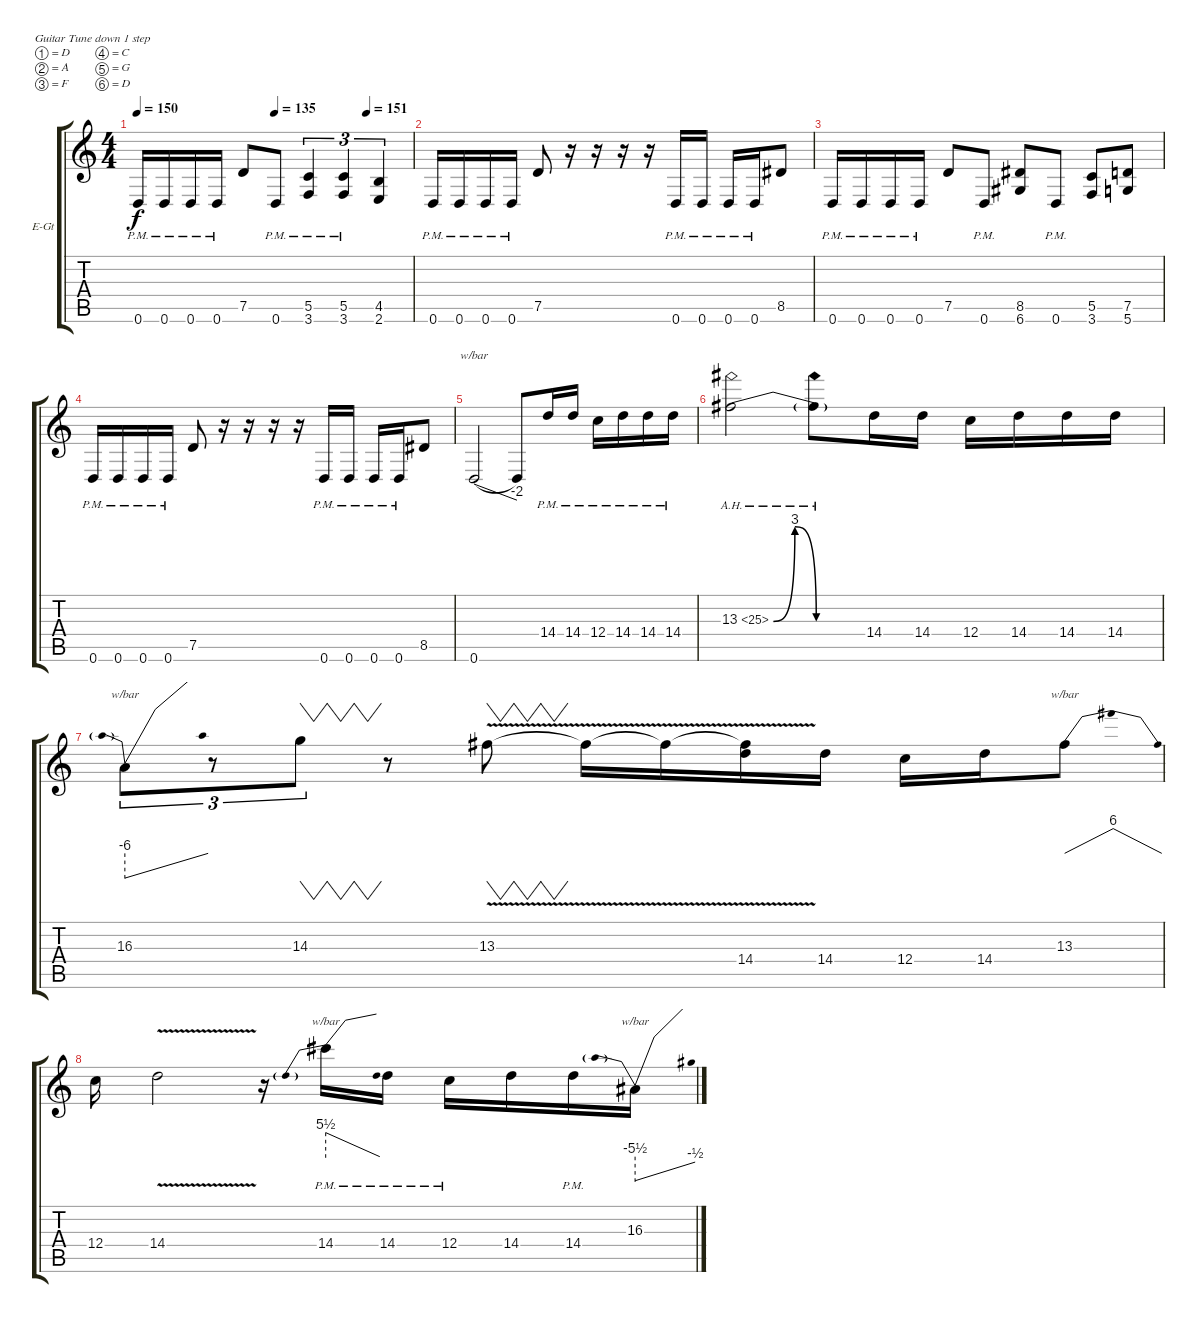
\bracketExtendMode groupsimilarinstruments
\firstSystemTrackNameOrientation horizontal
\otherSystemsTrackNameOrientation horizontal
\track ("Гитара 1" "E-Gt") {instrument distortionguitar}
\staff {score tabs}
\tuning (D4 A3 F3 C3 G2 D2)
\ts (4 4)
\tempo 150
\tempo (135 0.5)
\tempo (151 0.833333)
\clef g2
\ks c
0.6{pm}.16{dy f} 0.6{pm}.16 0.6{pm}.16 0.6{pm}.16 7.5.8 0.6{pm}.8 (5.5{pm} 3.6{pm}).4{tu (3 2)} (5.5{pm} 3.6{pm}).4{tu (3 2)} (4.5 2.6).4{tu (3 2)} |
0.6{pm}.16 0.6{pm}.16 0.6{pm}.16 0.6{pm}.16 7.5.8 r.16 r.16 r.16 r.16 0.6{pm}.16 0.6{pm}.16 0.6{pm}.16 0.6{pm}.16 8.5.8 |
0.6{pm}.16 0.6{pm}.16 0.6{pm}.16 0.6{pm}.16 7.5.8 0.6{pm}.8 (8.5 6.6).8 0.6{pm}.8 (5.5 3.6).8 (7.5 5.6).8 |
0.6{pm}.16 0.6{pm}.16 0.6{pm}.16 0.6{pm}.16 7.5.8 r.16 r.16 r.16 r.16 0.6{pm}.16 0.6{pm}.16 0.6{pm}.16 0.6{pm}.16 8.5.8 |
0.6.2{tbe (dive default 0 0 60 -8)} 0.6{t}.8 14.4{pm}.16 14.4{pm}.16 12.4{pm}.16 14.4{pm}.16 14.4{pm}.16 14.4{pm}.16 |
13.3{be (bendrelease 0 0 30 12 30 12 60 0) ah 12}.2 13.3{be (hold 0 0 60 0) ah 12 t}.8 14.4.16 14.4.16 12.4.16 14.4.16 14.4.16 14.4.16 |
16.3.8{tu (3 2) tbe (predivedive default 0 -24 60 0)} r.8{tu (3 2)} 14.3.8{vw tu (3 2)} r.8 13.3{v}.8{vw} 13.3{v t}.16 13.3{v t}.16 (13.3{v t} 14.4).16 14.4.16 12.4.16 14.4.16 13.3.8{tbe (dip default 0 0 30 24 60 0)} |
12.4.16 14.4{v}.2 r.16 14.4{pm}.16{tbe (predivedive default 0 22 60 0)} 14.4{pm}.16 12.4{pm}.16 14.4.16 14.4{pm}.16 16.3.16{tbe (predivedive default 0 -22 60 -2)}
